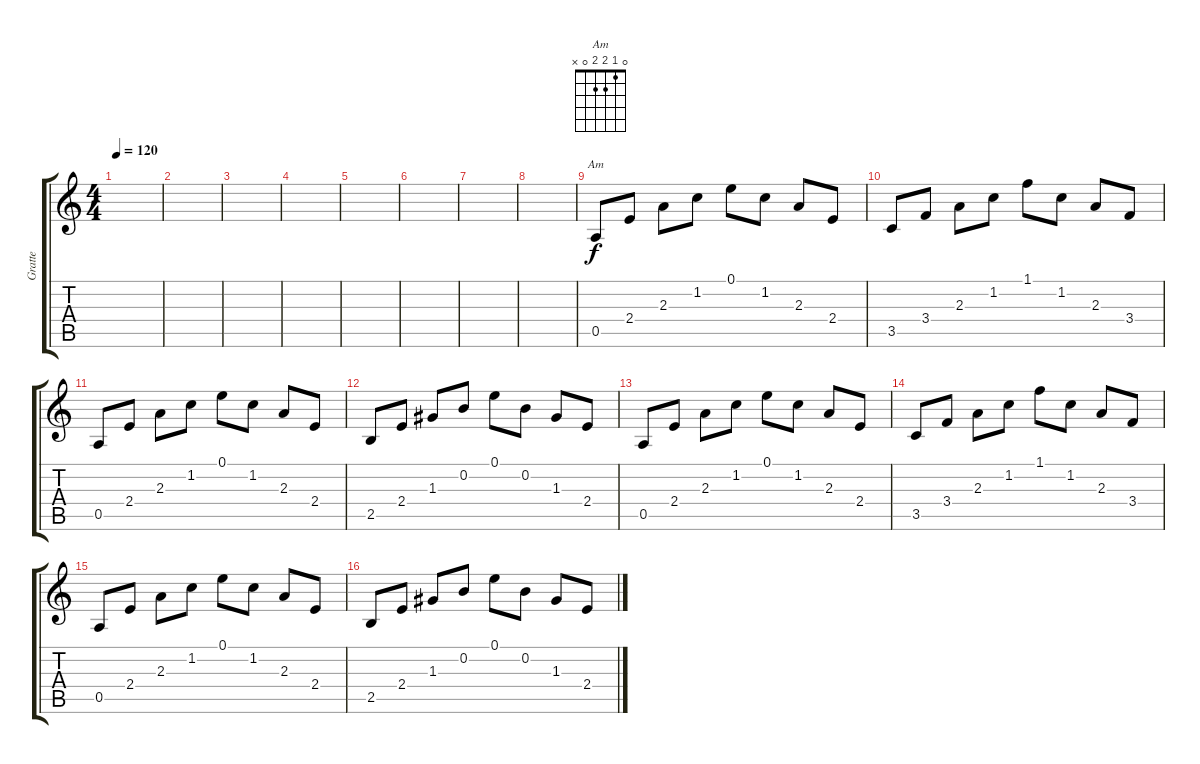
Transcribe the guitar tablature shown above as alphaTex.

\track ("Gratte" "Gratte") {instrument acousticguitarnylon}
\staff {score tabs}
\tuning (E4 B3 G3 D3 A2 E2) {hide}
\chord ("Am" 0 1 2 2 0 x)
\ts (4 4)
\tempo 120
\clef g2
\ks c
|
|
|
|
|
|
|
|
0.5.8{ch "Am"} 2.4.8 2.3.8 1.2.8 0.1.8 1.2.8 2.3.8 2.4.8 |
3.5.8 3.4.8 2.3.8 1.2.8 1.1.8 1.2.8 2.3.8 3.4.8 |
0.5.8 2.4.8 2.3.8 1.2.8 0.1.8 1.2.8 2.3.8 2.4.8 |
2.5.8 2.4.8 1.3.8 0.2.8 0.1.8 0.2.8 1.3.8 2.4.8 |
0.5.8 2.4.8 2.3.8 1.2.8 0.1.8 1.2.8 2.3.8 2.4.8 |
3.5.8 3.4.8 2.3.8 1.2.8 1.1.8 1.2.8 2.3.8 3.4.8 |
0.5.8 2.4.8 2.3.8 1.2.8 0.1.8 1.2.8 2.3.8 2.4.8 |
2.5.8 2.4.8 1.3.8 0.2.8 0.1.8 0.2.8 1.3.8 2.4.8
